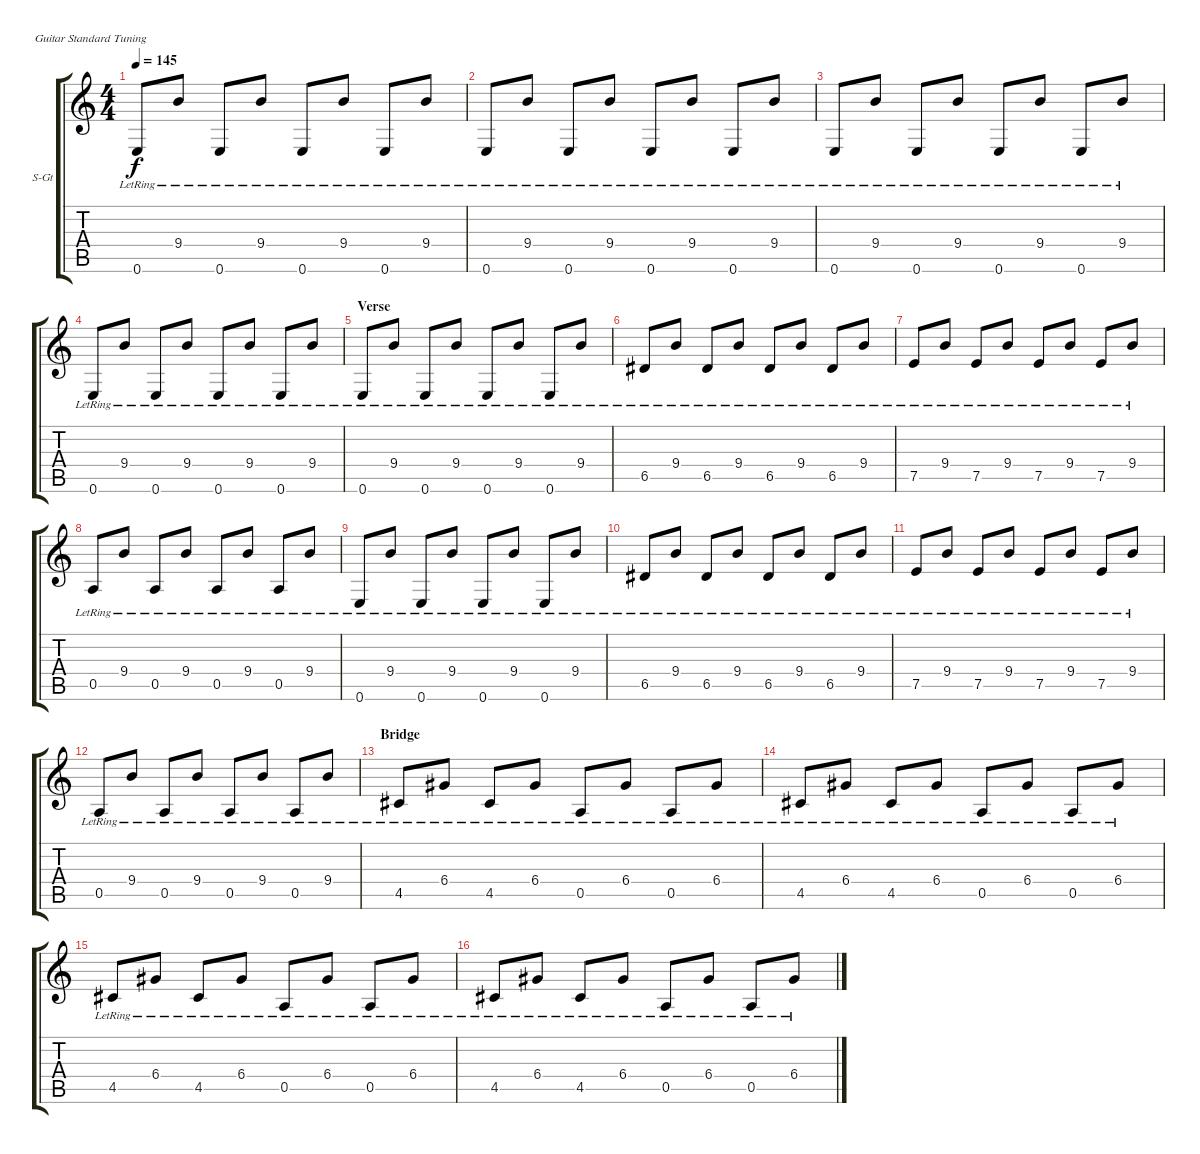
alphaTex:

\defaultSystemsLayout 4
\bracketExtendMode groupsimilarinstruments
\firstSystemTrackNameOrientation horizontal
\otherSystemsTrackNameOrientation horizontal
\track ("Brian Sella" "S-Gt") {instrument acousticguitarsteel}
\staff {score tabs}
\tuning (E4 B3 G3 D3 A2 E2)
\ts (4 4)
\tempo 145
\clef g2
\ks c
0.6{lr}.8{dy f} 9.4{lr}.8 0.6{lr}.8 9.4{lr}.8 0.6{lr}.8 9.4{lr}.8 0.6{lr}.8 9.4{lr}.8 |
0.6{lr}.8 9.4{lr}.8 0.6{lr}.8 9.4{lr}.8 0.6{lr}.8 9.4{lr}.8 0.6{lr}.8 9.4{lr}.8 |
0.6{lr}.8 9.4{lr}.8 0.6{lr}.8 9.4{lr}.8 0.6{lr}.8 9.4{lr}.8 0.6{lr}.8 9.4{lr}.8 |
0.6{lr}.8 9.4{lr}.8 0.6{lr}.8 9.4{lr}.8 0.6{lr}.8 9.4{lr}.8 0.6{lr}.8 9.4{lr}.8 |
\section ("" "Verse")
0.6{lr}.8 9.4{lr}.8 0.6{lr}.8 9.4{lr}.8 0.6{lr}.8 9.4{lr}.8 0.6{lr}.8 9.4{lr}.8 |
6.5{lr}.8 9.4{lr}.8 6.5{lr}.8 9.4{lr}.8 6.5{lr}.8 9.4{lr}.8 6.5{lr}.8 9.4{lr}.8 |
7.5{lr}.8 9.4{lr}.8 7.5{lr}.8 9.4{lr}.8 7.5{lr}.8 9.4{lr}.8 7.5{lr}.8 9.4{lr}.8 |
0.5{lr}.8 9.4{lr}.8 0.5{lr}.8 9.4{lr}.8 0.5{lr}.8 9.4{lr}.8 0.5{lr}.8 9.4{lr}.8 |
0.6{lr}.8 9.4{lr}.8 0.6{lr}.8 9.4{lr}.8 0.6{lr}.8 9.4{lr}.8 0.6{lr}.8 9.4{lr}.8 |
6.5{lr}.8 9.4{lr}.8 6.5{lr}.8 9.4{lr}.8 6.5{lr}.8 9.4{lr}.8 6.5{lr}.8 9.4{lr}.8 |
7.5{lr}.8 9.4{lr}.8 7.5{lr}.8 9.4{lr}.8 7.5{lr}.8 9.4{lr}.8 7.5{lr}.8 9.4{lr}.8 |
0.5{lr}.8 9.4{lr}.8 0.5{lr}.8 9.4{lr}.8 0.5{lr}.8 9.4{lr}.8 0.5{lr}.8 9.4{lr}.8 |
\section ("" "Bridge")
4.5{lr}.8 6.4{lr}.8 4.5{lr}.8 6.4{lr}.8 0.5{lr}.8 6.4{lr}.8 0.5{lr}.8 6.4{lr}.8 |
4.5{lr}.8 6.4{lr}.8 4.5{lr}.8 6.4{lr}.8 0.5{lr}.8 6.4{lr}.8 0.5{lr}.8 6.4{lr}.8 |
4.5{lr}.8 6.4{lr}.8 4.5{lr}.8 6.4{lr}.8 0.5{lr}.8 6.4{lr}.8 0.5{lr}.8 6.4{lr}.8 |
4.5{lr}.8 6.4{lr}.8 4.5{lr}.8 6.4{lr}.8 0.5{lr}.8 6.4{lr}.8 0.5{lr}.8 6.4{lr}.8
